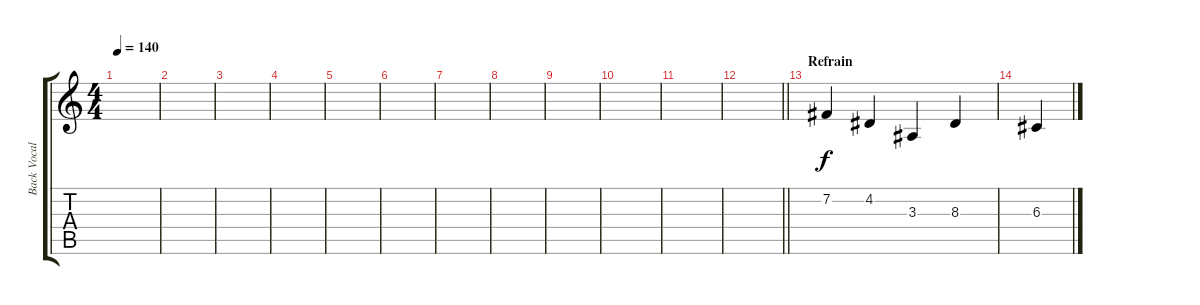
\track ("Back Vocal -" "Back Vocal") {instrument lead2sawtooth}
\staff {score tabs}
\tuning (E4 B3 G3 D3 A2 E2) {hide}
\ts (4 4)
\tempo 140
\clef g2
\ks c
|
|
|
|
|
|
|
|
|
|
|
\barLineRight lightlight
|
\section ("" "Refrain")
7.2.4 4.2.4 3.3.4 8.3.4 |
6.3.4
